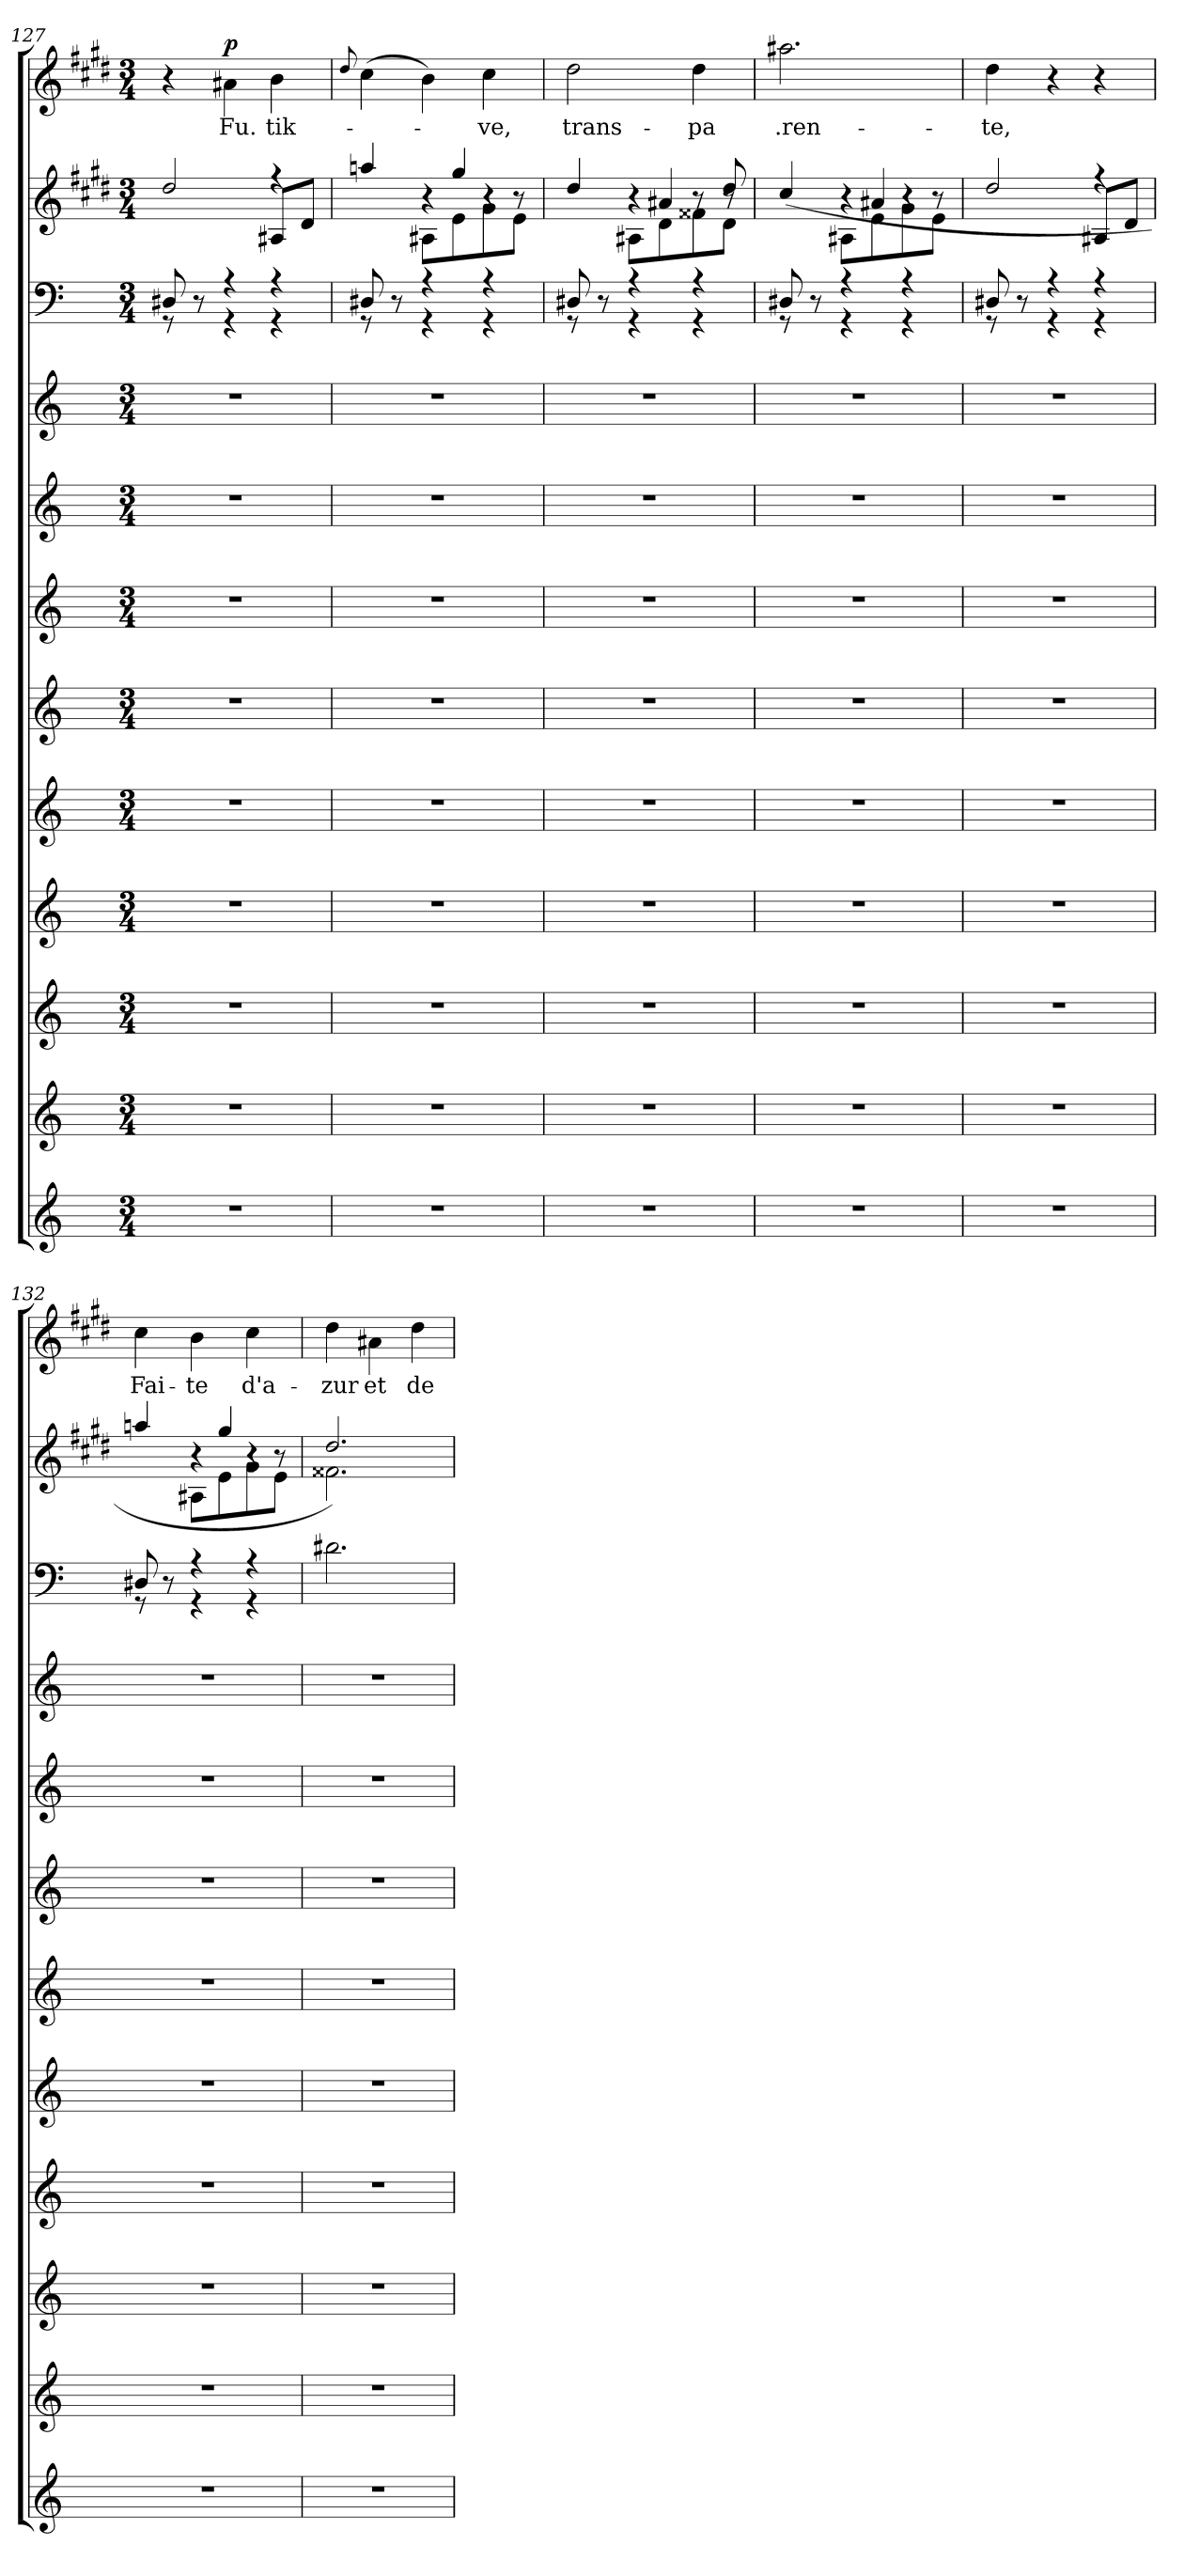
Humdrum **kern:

**kern	**kern	**kern	**kern	**kern	**kern	**kern	**kern	**kern	**kern	**kern	**kern	**text	**dynam
*part12	*part11	*part10	*part9	*part8	*part7	*part6	*part5	*part4	*part3	*part2	*part1	*part1	*part1
*staff12	*staff11	*staff10	*staff9	*staff8	*staff7	*staff6	*staff5	*staff4	*staff3	*staff2	*staff1	*staff1	*staff1
*clefG2	*clefG2	*clefG2	*clefG2	*clefG2	*clefG2	*clefG2	*clefG2	*clefG2	*clefF4	*clefG2	*clefG2	*	*
*k[]	*k[]	*k[]	*k[]	*k[]	*k[]	*k[]	*k[]	*k[]	*k[]	*k[f#c#g#d#]	*k[f#c#g#d#]	*	*
*C:	*C:	*C:	*C:	*C:	*C:	*C:	*C:	*C:	*C:	*E:	*E:	*	*
*M3/4	*M3/4	*M3/4	*M3/4	*M3/4	*M3/4	*M3/4	*M3/4	*M3/4	*M3/4	*M3/4	*M3/4	*	*
=127	=127	=127	=127	=127	=127	=127	=127	=127	=127	=127	=127	=127	=127
*	*	*	*	*	*	*	*	*	*^	*^	*	*	*
2.r	2.r	2.r	2.r	2.r	2.r	2.r	2.r	2.r	8D#/	8r	2dd#/	2ryy	4r	.	.
.	.	.	.	.	.	.	.	.	8r	8ryy	.	.	.	.	.
.	.	.	.	.	.	.	.	.	4r	4r	.	.	4a#X\	Fu.	p
.	.	.	.	.	.	.	.	.	4r	4r	4r	8A#X/L	4b\	tik-	.
.	.	.	.	.	.	.	.	.	.	.	.	8d#\J	.	.	.
*	*	*	*	*	*	*	*	*	*	*	*v	*v	*	*	*
=128	=128	=128	=128	=128	=128	=128	=128	=128	=128	=128	=128	=128	=128	=128
.	.	.	.	.	.	.	.	.	.	.	.	8qqdd#/	.	.
*	*	*	*	*	*	*	*	*	*	*	*^	*	*	*
*	*	*	*	*	*	*	*	*	*	*	*	*^	*	*	*
2.r	2.r	2.r	2.r	2.r	2.r	2.r	2.r	2.r	8D#/	8r	4ryy	4aan/	4ryy	(4cc#\	.	.
.	.	.	.	.	.	.	.	.	8r	8ryy	.	.	.	.	.	.
.	.	.	.	.	.	.	.	.	4r	4r	8ryy	4r	8A#X/L	4b\)	.	.
.	.	.	.	.	.	.	.	.	.	.	4gg#/	.	8e\	.	.	.
.	.	.	.	.	.	.	.	.	4r	4r	.	4r	8g#\	4cc#\	ve,	.
.	.	.	.	.	.	.	.	.	.	.	8r	.	8e\J	.	.	.
=129	=129	=129	=129	=129	=129	=129	=129	=129	=129	=129	=129	=129	=129	=129	=129	=129
2.r	2.r	2.r	2.r	2.r	2.r	2.r	2.r	2.r	8D#/	8r	4ryy	4dd#/	4ryy	2dd#\	trans-	.
.	.	.	.	.	.	.	.	.	8r	8ryy	.	.	.	.	.	.
.	.	.	.	.	.	.	.	.	4r	4r	8ryy	4r	8A#X/L	.	.	.
.	.	.	.	.	.	.	.	.	.	.	4a#X/	.	8d#\	.	.	.
.	.	.	.	.	.	.	.	.	4r	4r	.	8r	8f##X\	4dd#\	pa	.
.	.	.	.	.	.	.	.	.	.	.	8r	8dd#/	8d#\J	.	.	.
!!LO:LB:g=z
=130	=130	=130	=130	=130	=130	=130	=130	=130	=130	=130	=130	=130	=130	=130	=130	=130
2.r	2.r	2.r	2.r	2.r	2.r	2.r	2.r	2.r	8D#/	8r	(4cc#/	4ryy	4ryy	2.aa#X\	.ren-	.
.	.	.	.	.	.	.	.	.	8r	8ryy	.	.	.	.	.	.
.	.	.	.	.	.	.	.	.	4r	4r	4r	8A#X/L	8ryy	.	.	.
.	.	.	.	.	.	.	.	.	.	.	.	8e\	(4a#X/	.	.	.
.	.	.	.	.	.	.	.	.	4r	4r	4r	8g#\	.	.	.	.
.	.	.	.	.	.	.	.	.	.	.	.	8e\J	8r	.	.	.
*	*	*	*	*	*	*	*	*	*	*	*	*v	*v	*	*	*
=131	=131	=131	=131	=131	=131	=131	=131	=131	=131	=131	=131	=131	=131	=131	=131
2.r	2.r	2.r	2.r	2.r	2.r	2.r	2.r	2.r	8D#/	8r	2dd#/	2ryy	4dd#\	te,	.
.	.	.	.	.	.	.	.	.	8r	8ryy	.	.	.	.	.
.	.	.	.	.	.	.	.	.	4r	4r	.	.	4r	.	.
.	.	.	.	.	.	.	.	.	4r	4r	4r	8A#X/L	4r	.	.
.	.	.	.	.	.	.	.	.	.	.	.	8d#\J	.	.	.
=132	=132	=132	=132	=132	=132	=132	=132	=132	=132	=132	=132	=132	=132	=132	=132
*	*	*	*	*	*	*	*	*	*	*	*	*^	*	*	*
2.r	2.r	2.r	2.r	2.r	2.r	2.r	2.r	2.r	8D#/	8r	4aan/	4ryy	4ryy	4cc#\	Fai-	.
.	.	.	.	.	.	.	.	.	8r	8ryy	.	.	.	.	.	.
.	.	.	.	.	.	.	.	.	4r	4r	4r	8A#X/L	8ryy	4b\	te	.
.	.	.	.	.	.	.	.	.	.	.	.	8e\	(4gg#/	.	.	.
.	.	.	.	.	.	.	.	.	4r	4r	4r	8g#\	.	4cc#\	d'a-	.
.	.	.	.	.	.	.	.	.	.	.	.	8e\J	8r	.	.	.
*	*	*	*	*	*	*	*	*	*v	*v	*	*	*	*	*	*
*	*	*	*	*	*	*	*	*	*	*	*v	*v	*	*	*
=133	=133	=133	=133	=133	=133	=133	=133	=133	=133	=133	=133	=133	=133	=133
2.r	2.r	2.r	2.r	2.r	2.r	2.r	2.r	2.r	2.d#\	2.dd#/)	2.f##X\	4dd#\	zur	.
.	.	.	.	.	.	.	.	.	.	.	.	4a#X\	et	.
.	.	.	.	.	.	.	.	.	.	.	.	4dd#\	de	.
*	*	*	*	*	*	*	*	*	*	*v	*v	*	*	*
=	=	=	=	=	=	=	=	=	=	=	=	=	=
*-	*-	*-	*-	*-	*-	*-	*-	*-	*-	*-	*-	*-	*-
